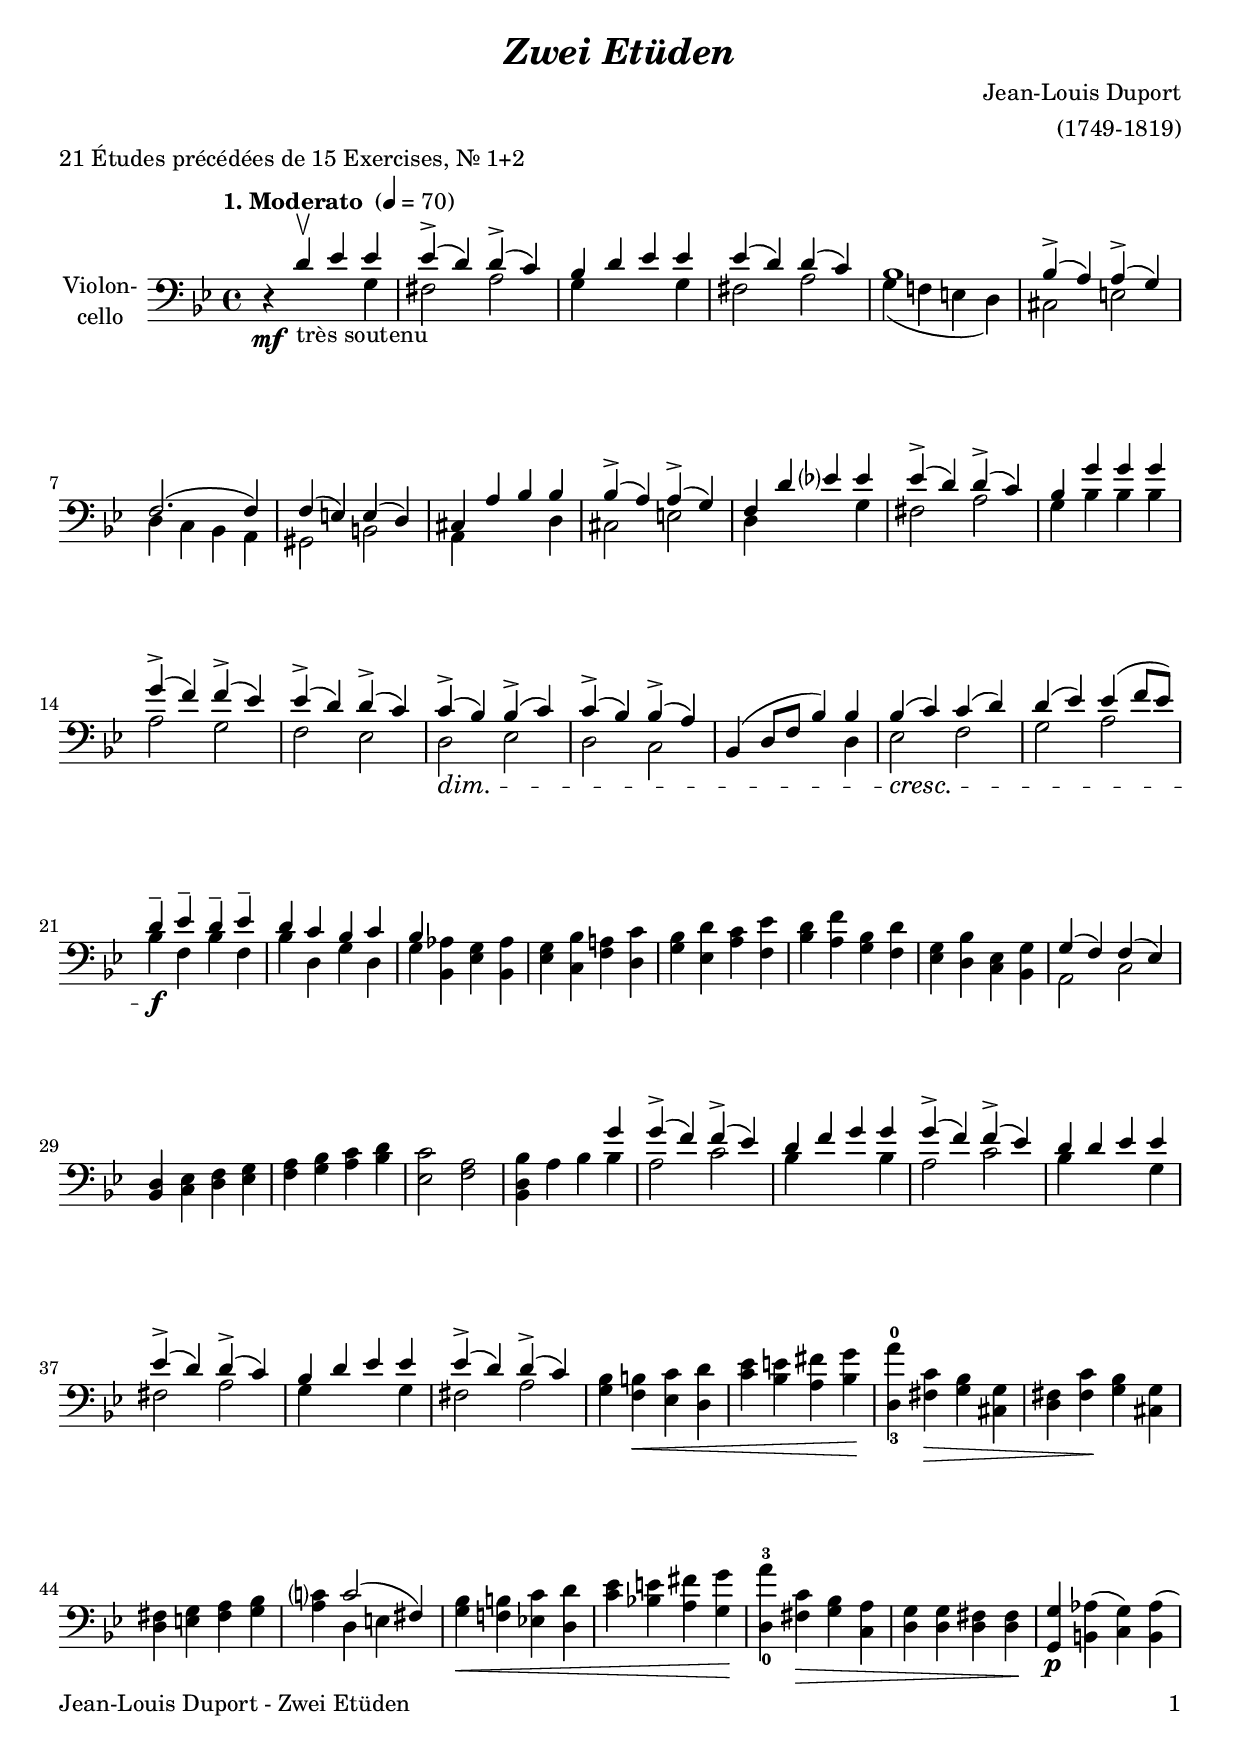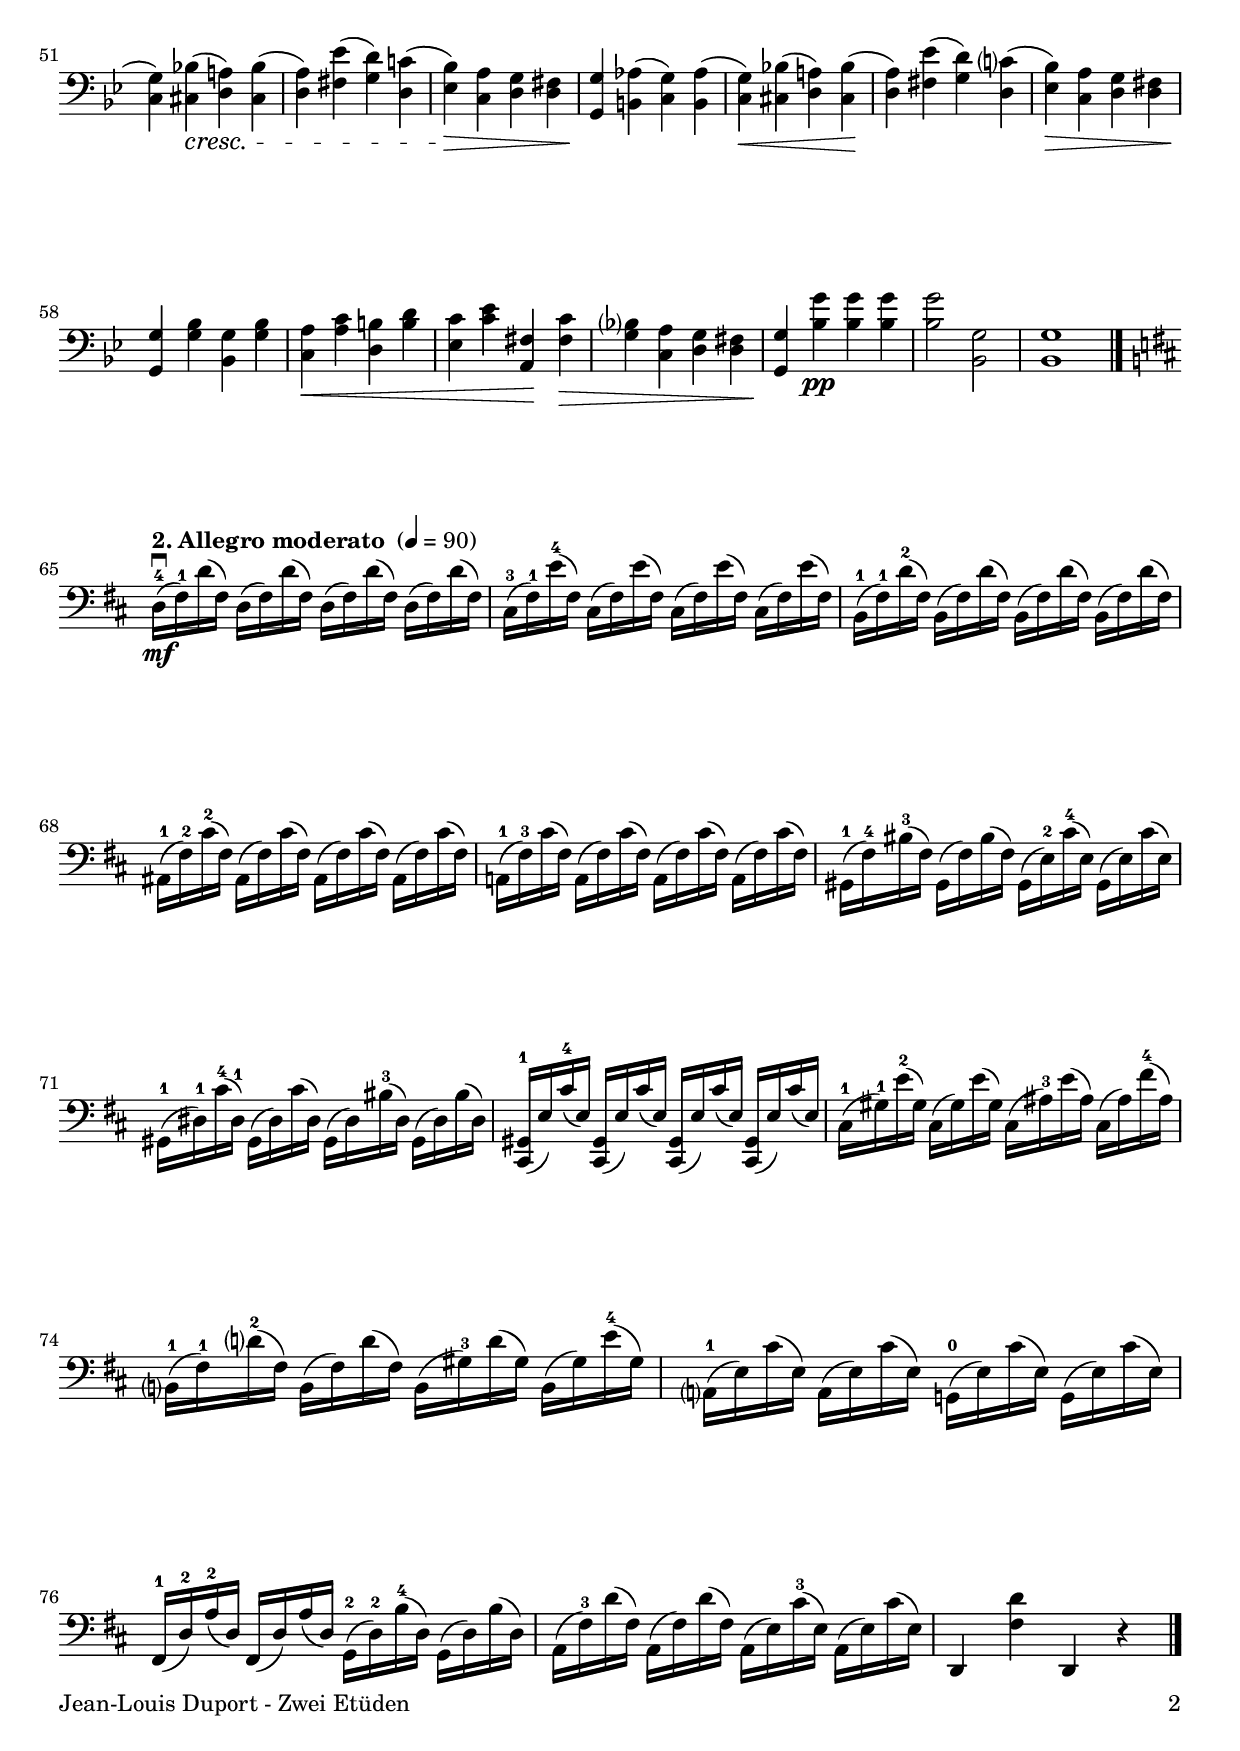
\version "2.18.2"
\include "deutsch.ly"
  
#(set-global-staff-size 20)

\header {
  title     = \markup \bold \italic "Zwei Etüden"
  composer  = "Jean-Louis Duport"
  arranger  = "(1749-1819)"
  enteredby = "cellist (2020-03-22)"
  piece     = "21 Études précédées de 15 Exercises, Nr. 1+2"
}

voiceconsts = {
  \key g \minor
  \time 4/4
  \clef "bass"
%  \numericTimeSignature
  \compressFullBarRests
  % Set default beaming for all staves
%  \set Timing.beamExceptions = #'()
%  \set Timing.baseMoment     = #(ly:make-moment 1 4)
%  \set Timing.beatStructure  = #'(1 1 1)
}

micl = "clarinet"
mifl = "flute"
miob = "oboe"
mifh = "french horn"
misx = "tenor sax"
mist = "string ensemble 1"
miba = "cello"
%miba = "bassoon"
mikl = "harpsichord"

introa = {        \tempo "1. Moderato "         4=70 }
introb = { \break \tempo "2. Allegro moderato " 4=90 \key d \major }

sa = \markup \bold "I"
sd = \markup \bold "II"
sg = \markup \bold "III"
sc = \markup \bold "IV"
trso = \markup "très soutenu"

va = \relative c' {
  \voiceconsts

  \introa
  r4\mf
  << {
    d\upbow_\trso es es
    es(-> d) d(-> c)
    b d es es
    es( d) d( c)
    b1
    b4(-> a) a(-> g)
    f2.( f4)

    f( e) e( d)
    cis a' b b
    b(-> a) a(-> g)
    f d' es? es
    es(-> d) d(-> c)
    b g' g g
    g(-> f) f(-> es)
    es(-> d) d(-> c)

    c(-> b) b(-> c)
    c(-> b) b(-> a)
    b,( d8 f b4) b
    b( c) c( d)
    d( es) es( f8 es)
    d4-- es-- d-- es--
    d c b c
    b
  } \\ {
    s2 g4
    fis2 a
    g4 s s g
    fis2 a
    g4( f! e d)
    cis2 e
    d4 c b a

    gis2 h
    a4 s s d
    cis2 e
    d4 s s g
    fis2 a
    g4 b b b
    a2 g
    f es

    d\dim es
    d c
    s2. d4
    es2\cresc f
    g a
    b4\f f b f
    b d, g d
    g
  } >> <b, as'> <es g> <b as'>

  <es g> <c b'> <f a!> <d c'>
  <g b> <es d'> <a c> <f es'>
  <b d> <a f'> <g b> <f d'>
  <es g> <d b'> <c es> <b g'>
  << { g'( f) f( es) } \\ { a,2 c } >>
  <b d>4 <c es> <d f> <es g>
  <f a> <g b> <a c> <b d>
  <es, c'>2 <f a>

  <b, d b'>4 a' b
  << {
    g'
    g(-> f) f(-> es)
    d f g g
    g(-> f) f(-> es)
    d d es es
    es(-> d) d(-> c)
    b d es es
    es(-> d) d(-> c)
  } \\ {
    b4
    a2 c
    b4 s s b
    a2 c
    b4 s s g
    fis2 a
    g4 s s g
    fis2 a
  } >>
  <g b>4 <f h>\< <es c'> <d d'>
  <c' es> <b e> <a fis'> <b g'>\!
  <d, a''-3-0> <fis c'>\> <g b> <cis, g'>
  <d fis> <fis c'>\! <g b> <cis, g'>
  <d fis> <e g> <fis a> <g b>
  <a c?> << { c2( fis,4) } \\ { d e s } >>
  <g b>\< <f! h> <es! c'> <d d'>
  <c' es> <b! e> <a fis'> <g g'>\!

  <d a''-0-3> <fis c'>\> <g b> <c, a'>
  <d g> <d g> <d fis> <d fis>\!
  <g, g'>\p <h as'>( <c g'>) <h as'>(
  <c g'>) <cis b'!>(\cresc <d a'!>) <cis b'>(
  <d a'>) <fis es'>( <g d'>) <d c'!>(
  <es b'>)\> <c a'> <d g> <d fis>
  <g, g'>\! <h as'>( <c g'>) <h as'>(
  <c g'>)\< <cis b'!>( <d a'!>) <cis b'>(\!

  <d a'>) <fis es'>( <g d'>) <d c'?>(
  <es b'>)\> <c a'> <d g> <d fis>
  <g, g'>\! <g' b> <b, g'> <g' b>
  <c, a'>\< <a' c> <d, h'> <h' d>
  <es, c'> <c' es> <a, fis'>\! <fis' c'>\>
  <g b?> <c, a'> <d g> <d fis>
  <g, g'>\! <b' g'>\pp <b g'> <b g'>
  <b g'>2 <b, g'>
  <b g'>1 \bar "|."

  \introb
  d16(-4\downbow\mf fis)-1 d'( fis,) d( fis) d'( fis,) d( fis) d'( fis,) d( fis) d'( fis,)
  cis(-3 fis)-1 e'(-4 fis,) cis( fis) e'( fis,) cis( fis) e'( fis,) cis( fis) e'( fis,)
  h,(-1 fis')-1 d'(-2 fis,) h,( fis') d'( fis,) h,( fis') d'( fis,) h,( fis') d'( fis,)
  
  ais,(-1 fis')-2 cis'(-2 fis,) ais,( fis') cis'( fis,) ais,( fis') cis'( fis,) ais,( fis') cis'( fis,)
  a,!(-1 fis')-3 cis'( fis,) a,( fis') cis'( fis,) a,( fis') cis'( fis,) a,( fis') cis'( fis,)
  gis,(-1 fis')-4 his(-3 fis) gis,( fis') his( fis) gis,( e')-2 cis'(-4 e,) gis,( e') cis'( e,)

  gis,(-1 dis')-1 cis'(-4 dis,)-1 gis,( dis') cis'( dis,) gis,( dis') his'(-3 dis,) gis,( dis') his'( dis,)
  <cis, gis'>(-1 e') cis'(-4 e,) <cis, gis'>( e') cis'( e,) <cis, gis'>( e') cis'( e,) <cis, gis'>( e') cis'( e,)
  cis(-1 gis')-1 e'(-2 gis,) cis,( gis') e'( gis,) cis,( ais')-3 e'( ais,) cis,( ais') fis'(-4 ais,)

  h,?(-1 fis')-1 d'?(-2 fis,) h,( fis') d'( fis,) h,( gis')-3 d'( gis,) h,( gis') e'(-4 gis,)
  a,?(-1 e') cis'( e,) a,( e') cis'( e,) g,!(-0 e') cis'( e,) g,( e') cis'( e,)
  fis,(-1 d')-2 a'(-2 d,) fis,( d') a'( d,) g,(-2 d')-2 h'(-4 d,) g,( d') h'( d,)
  
  a( fis')-3 d'( fis,) a,( fis') d'( fis,) a,( e') cis'(-3 e,) a,( e') cis'( e,)
  d,4 <fis' d'> d, r \bar "|."
}


music = \new StaffGroup <<
      \new Staff {
	\set Staff.midiInstrument = \miba
	\set Staff.instrumentName = \markup \center-column { "Violon-" "cello" }
	\transpose g g { \va }
      }
>>

\book {
 \paper {
    print-page-number = ##t
    print-first-page-number = ##t
    ragged-last-bottom = ##f
    oddHeaderMarkup = \markup \null
    evenHeaderMarkup = \markup \null
    oddFooterMarkup = \markup {
      \fill-line {
        \on-the-fly #print-page-number-check-first
	"Jean-Louis Duport - Zwei Etüden" \fromproperty #'page:page-number-string
      }
    }
    evenFooterMarkup = \oddFooterMarkup
  }  \score {
    \music
    \layout {}
  }

  \score {
    \unfoldRepeats \music

    \midi {
      \context {
        \Score
      }
    }
  }
}
